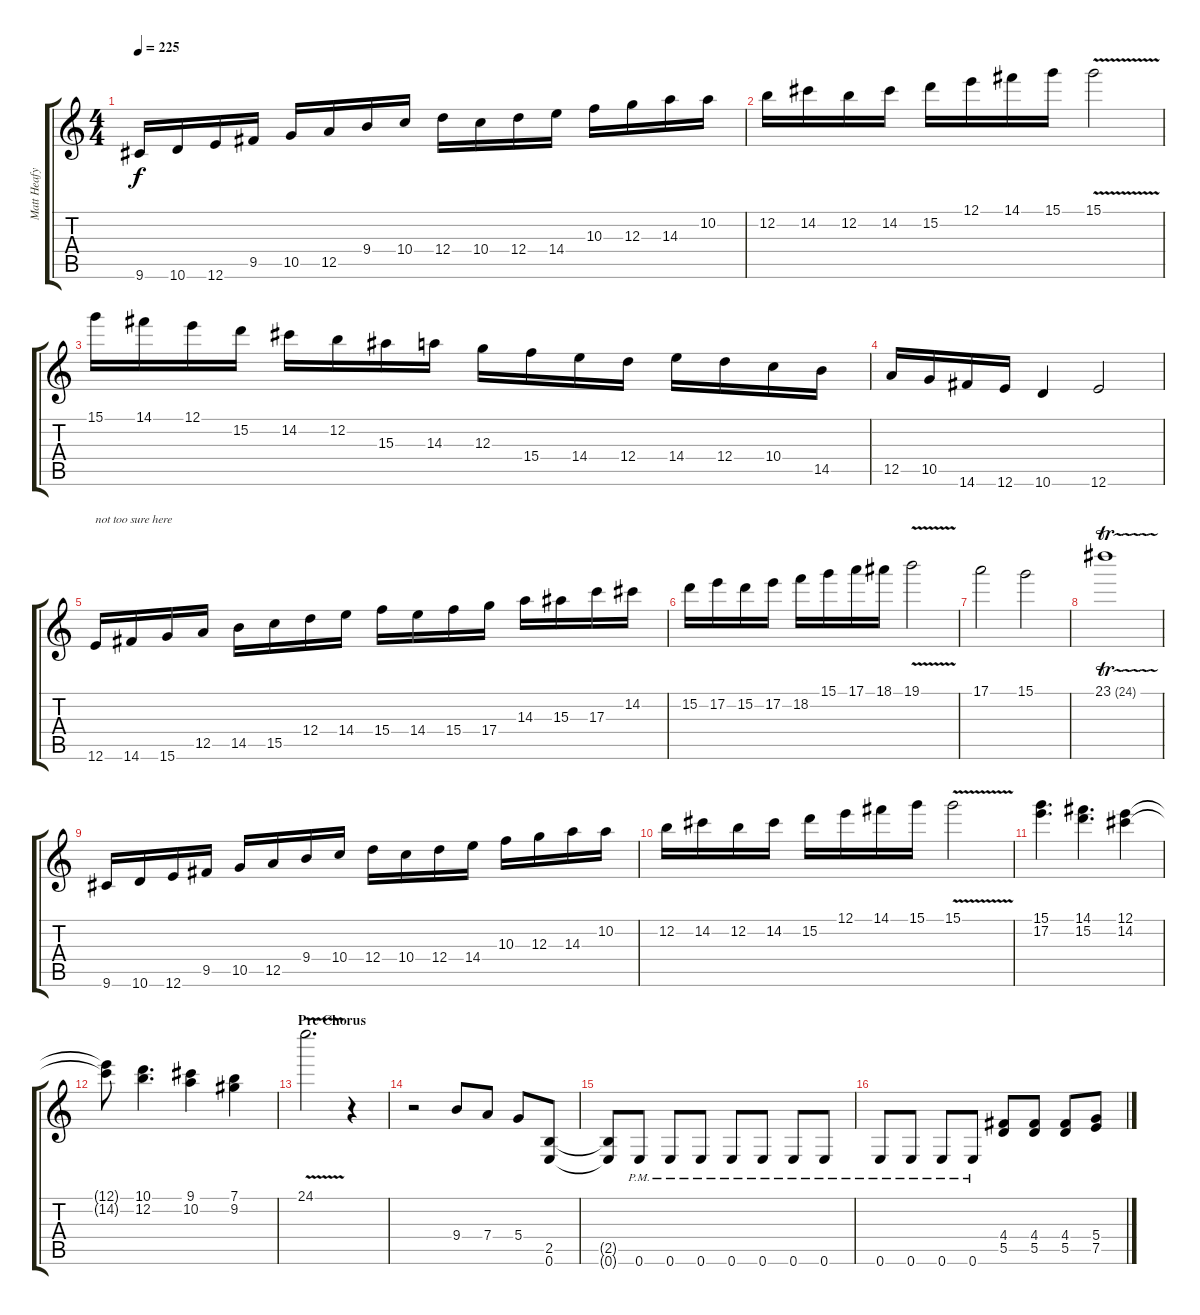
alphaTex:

\track ("Matt Heafy Gtr. 2" "Matt Heafy") {instrument distortionguitar}
\staff {score tabs}
\tuning (E4 B3 G3 D3 A2 E2) {hide}
\ts (4 4)
\tempo 225
\clef g2
\ks c
9.6.16{dy f} 10.6.16 12.6.16 9.5.16 10.5.16 12.5.16 9.4.16 10.4.16 12.4.16 10.4.16 12.4.16 14.4.16 10.3.16 12.3.16 14.3.16 10.2.16 |
12.2.16 14.2.16 12.2.16 14.2.16 15.2.16 12.1.16 14.1.16 15.1.16 15.1{v}.2 |
15.1.16 14.1.16 12.1.16 15.2.16 14.2.16 12.2.16 15.3.16 14.3.16 12.3.16 15.4.16 14.4.16 12.4.16 14.4.16 12.4.16 10.4.16 14.5.16 |
12.5.16 10.5.16 14.6.16 12.6.16 10.6.4 12.6.2 |
12.6.16{txt "not too sure here"} 14.6.16 15.6.16 12.5.16 14.5.16 15.5.16 12.4.16 14.4.16 15.4.16 14.4.16 15.4.16 17.4.16 14.3.16 15.3.16 17.3.16 14.2.16 |
15.2.16 17.2.16 15.2.16 17.2.16 18.2.16 15.1.16 17.1.16 18.1.16 19.1{v}.2 |
17.1.2 15.1.2 |
23.1{tr (24 16)}.1 |
9.6.16 10.6.16 12.6.16 9.5.16 10.5.16 12.5.16 9.4.16 10.4.16 12.4.16 10.4.16 12.4.16 14.4.16 10.3.16 12.3.16 14.3.16 10.2.16 |
12.2.16 14.2.16 12.2.16 14.2.16 15.2.16 12.1.16 14.1.16 15.1.16 15.1{v}.2 |
(15.1 17.2).4{d} (14.1 15.2).4{d} (12.1 14.2).4 |
(12.1{t} 14.2{t}).8 (10.1 12.2).4{d} (9.1 10.2).4 (7.1 9.2).4 |
\section ("" "Pre Chorus")
24.1{v}.2{d} r.4 |
r.2 9.4.8{balance 16} 7.4.8 5.4.8 (2.5 0.6).8 |
(2.5{t} 0.6{t}).8 0.6{pm}.8 0.6{pm}.8 0.6{pm}.8 0.6{pm}.8 0.6{pm}.8 0.6{pm}.8 0.6{pm}.8 |
0.6{pm}.8 0.6{pm}.8 0.6{pm}.8 0.6{pm}.8 (4.4 5.5).8 (4.4 5.5).8 (4.4 5.5).8 (5.4 7.5).8
